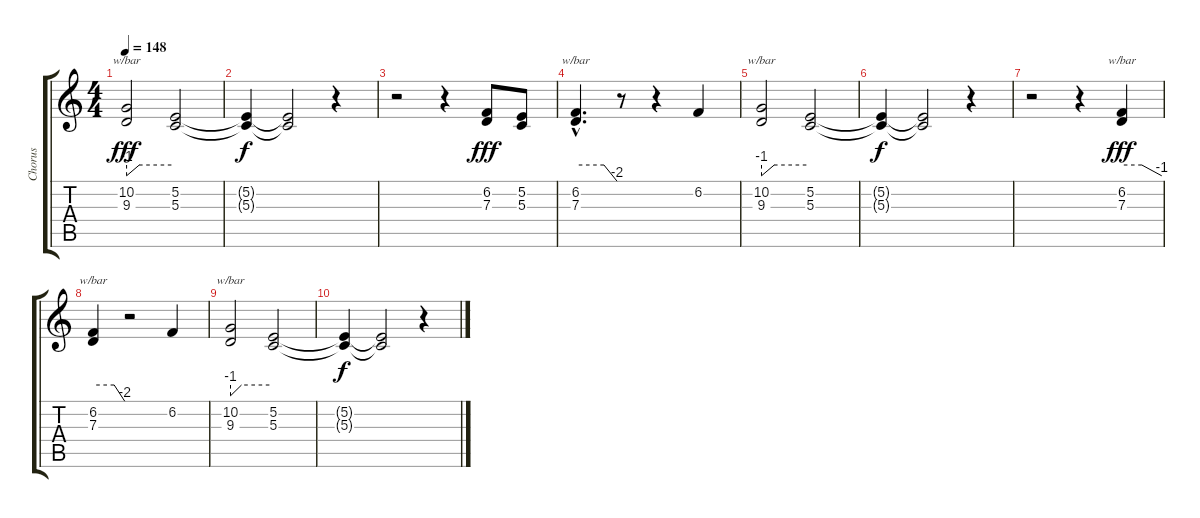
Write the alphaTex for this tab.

\track ("Chorus" "Chorus") {instrument lead6voice}
\staff {score tabs}
\tuning (E4 B3 G3 D3 A2 E2) {hide}
\ts (4 4)
\tempo 148
\clef g2
\ks c
(10.2 9.3).2{tbe (custom default 0 -4 17 0 60 0) dy fff} (5.2 5.3).2 |
(5.2{t} 5.3{t}).4{dy f} (5.2{t} 5.3{t}).2 r.4 |
r.2 r.4 (6.2 7.3).8{dy fff} (5.2 5.3).8 |
(6.2{hac} 7.3{hac}).4{d tbe (custom default 0 0 41 0 60 -8)} r.8 r.4 6.2.4 |
(10.2 9.3).2{tbe (custom default 0 -4 17 0 60 0)} (5.2 5.3).2 |
(5.2{t} 5.3{t}).4{dy f} (5.2{t} 5.3{t}).2 r.4 |
r.2 r.4 (6.2 7.3).4{tbe (custom default 0 0 30 0 60 -4) dy fff} |
(6.2 7.3).4{tbe (custom default 0 0 40 0 60 -8)} r.2 6.2.4 |
(10.2 9.3).2{tbe (custom default 0 -4 17 0 60 0)} (5.2 5.3).2 |
(5.2{t} 5.3{t}).4{dy f} (5.2{t} 5.3{t}).2 r.4
